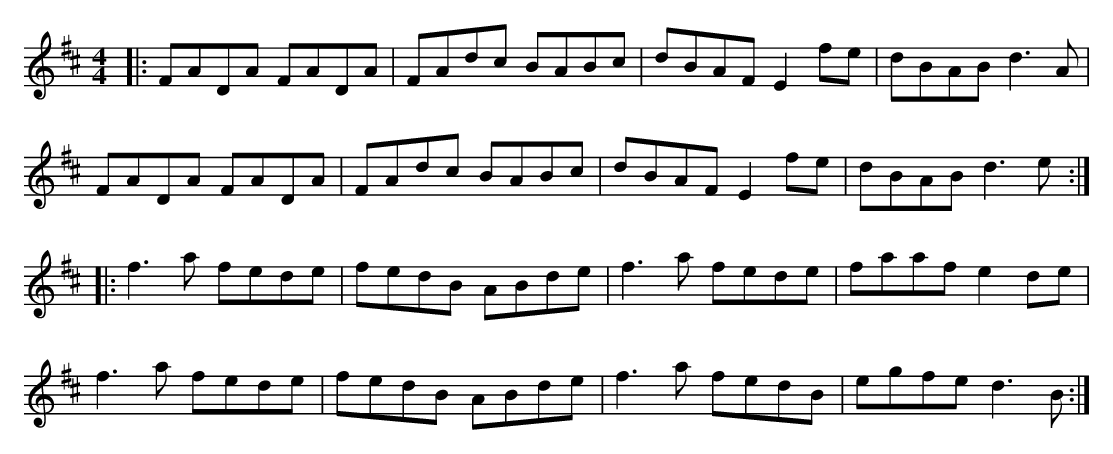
X:1
M:4/4
K:D
|:FADA FADA|FAdc BABc|dBAF E2 fe|dBAB d3A|
FADA FADA|FAdc BABc|dBAF E2 fe|dBAB d3e:|
|:f3a fede|fedB ABde|f3a fede|faaf e2de|
f3a fede|fedB ABde|f3a fedB|egfe d3B:|
